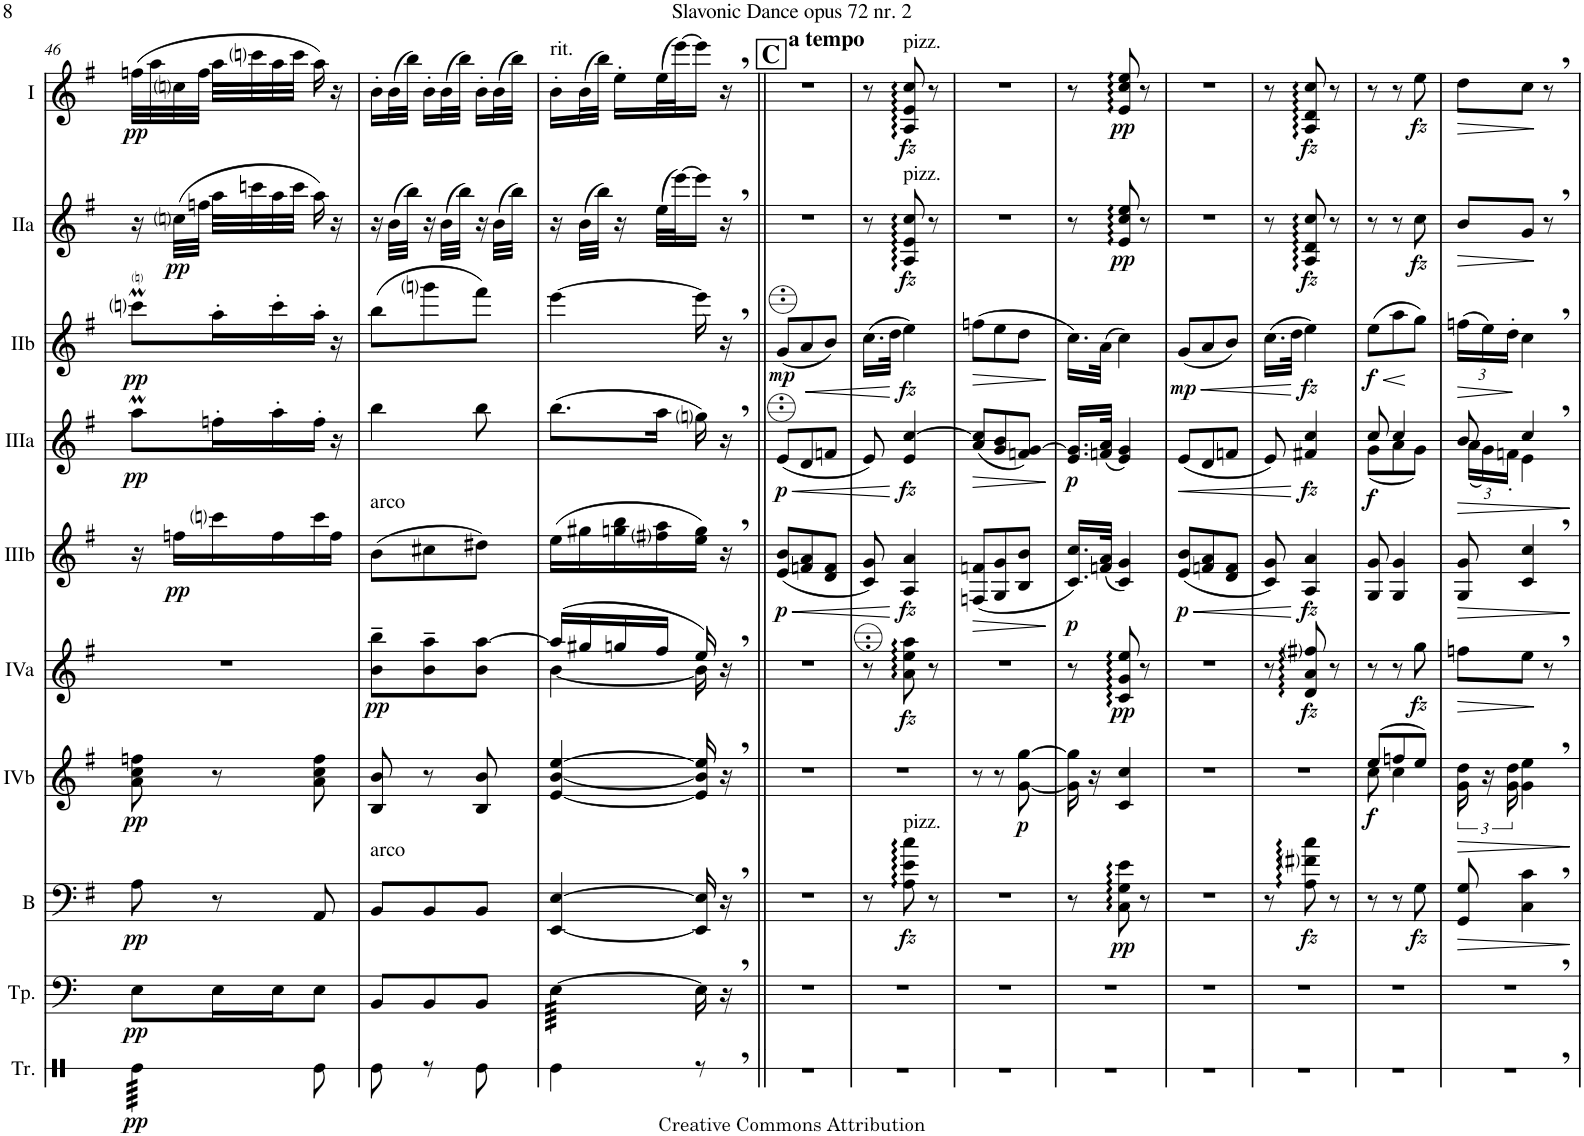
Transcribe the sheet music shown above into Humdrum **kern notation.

**kern	**dynam	**kern	**dynam	**kern	**dynam	**kern	**dynam	**kern	**dynam	**kern	**dynam	**kern	**dynam	**kern	**dynam	**kern	**dynam	**kern	**dynam
*part10	*part10	*part9	*part9	*part8	*part8	*part7	*part7	*part6	*part6	*part5	*part5	*part4	*part4	*part3	*part3	*part2	*part2	*part1	*part1
*staff10	*staff10	*staff9	*staff9	*staff8	*staff8	*staff7	*staff7	*staff6	*staff6	*staff5	*staff5	*staff4	*staff4	*staff3	*staff3	*staff2	*staff2	*staff1	*staff1
*I"Triangle	*	*I"Timpani	*	*I"Bass	*	*I"Acc. 4b	*	*I"Acc. 4a	*	*I"Acc. 3b	*	*I"Acc. 3a	*	*I"Acc. 2b	*	*I"Acc. 2a	*	*I"Acc. 1	*
*I'Tr.	*	*I'Tp.	*	*I'B	*	*	*	*	*	*	*	*	*	*	*	*	*	*	*
!!LO:PB:g=z
*clefX	*	*clefF4	*	*clefF4	*	*clefG2	*	*clefG2	*	*clefG2	*	*clefG2	*	*clefG2	*	*clefG2	*	*clefG2	*
*	*	*	*	*Trd7c12	*	*Trd7c12	*	*Trd7c12	*	*Trd7c12	*	*Trd7c12	*	*	*	*	*	*	*
*k[]	*	*k[f#]	*	*k[f#]	*	*k[f#]	*	*k[f#]	*	*k[f#]	*	*k[f#]	*	*k[f#]	*	*k[f#]	*	*k[f#]	*
*M3/8	*	*M3/8	*	*M3/8	*	*M3/8	*	*M3/8	*	*M3/8	*	*M3/8	*	*M3/8	*	*M3/8	*	*M3/8	*
=46	=46	=46	=46	=46	=46	=46	=46	=46	=46	=46	=46	=46	=46	=46	=46	=46	=46	=46	=46
!	!LO:DY:b	!	!LO:DY:b	!	!LO:DY:b	!	!LO:DY:b	!	!	!	!	!	!LO:DY:b	!	!LO:DY:b	!	!	!	!LO:DY:b
*tremolo	*	*	*	*	*	*	*	*	*	*	*	*	*	*	*	*	*	*	*
64Re\LLLL	pp	8E\L	pp	8A\	pp	8a\ 8cc\ 8ffn\	pp	4.r	.	16r	.	8aaM\L	pp	8ccniM\L	pp	16r	.	(32ffn\LLL	pp
64Re\	.	.	.	.	.	.	.	.	.	.	.	.	.	.	.	.	.	.	.
64Re\	.	.	.	.	.	.	.	.	.	.	.	.	.	.	.	.	.	32aa\	.
64Re\	.	.	.	.	.	.	.	.	.	.	.	.	.	.	.	.	.	.	.
!	!	!	!	!	!	!	!	!	!	!	!LO:DY:b	!	!	!	!	!	!LO:DY:b	!	!
64Re\	.	.	.	.	.	.	.	.	.	16ffn\LL	pp	.	.	.	.	(32ccni\LLL	pp	32ccni\	.
64Re\	.	.	.	.	.	.	.	.	.	.	.	.	.	.	.	.	.	.	.
64Re\	.	.	.	.	.	.	.	.	.	.	.	.	.	.	.	32ffn\JJJ	.	32ff\JJJ	.
64Re\	.	.	.	.	.	.	.	.	.	.	.	.	.	.	.	.	.	.	.
64Re\	.	16E\L	.	8r	.	8r	.	.	.	16cccni\	.	16ffn'\L	.	16a'\L	.	32aa\LLL	.	32aa\LLL	.
64Re\	.	.	.	.	.	.	.	.	.	.	.	.	.	.	.	.	.	.	.
64Re\	.	.	.	.	.	.	.	.	.	.	.	.	.	.	.	32cccn\	.	32cccni\	.
64Re\	.	.	.	.	.	.	.	.	.	.	.	.	.	.	.	.	.	.	.
64Re\	.	16E\J	.	.	.	.	.	.	.	16ff\	.	16aa'\	.	16cc'\	.	32aa\	.	32aa\	.
64Re\	.	.	.	.	.	.	.	.	.	.	.	.	.	.	.	.	.	.	.
64Re\	.	.	.	.	.	.	.	.	.	.	.	.	.	.	.	32ccc\JJJ	.	32ccc\JJJ	.
64Re\JJJJ	.	.	.	.	.	.	.	.	.	.	.	.	.	.	.	.	.	.	.
*Xtremolo	*	*	*	*	*	*	*	*	*	*	*	*	*	*	*	*	*	*	*
8Re\	.	8E\J	.	8AA/	.	8a\ 8cc\ 8ff\	.	.	.	16ccc\	.	16ff'\JJ	.	16a'\JJ	.	16aa\)	.	16aa\)	.
.	.	.	.	.	.	.	.	.	.	16ff\JJ	.	16r	.	16r	.	16r	.	16r	.
=47	=47	=47	=47	=47	=47	=47	=47	=47	=47	=47	=47	=47	=47	=47	=47	=47	=47	=47	=47
!	!	!	!	!	!	!	!	!	!	!LO:TX:a:t=arco	!	!	!	!	!	!	!	!	!
!	!	!	!	!LO:TX:a:t=arco	!	!	!	!	!	!	!	!	!	!	!	!	!	!	!
!	!	!	!	!	!	!	!	!	!LO:DY:b	!	!	!	!	!	!	!	!	!	!
8Re\	.	8BB/L	.	8BB/L	.	8B/ 8b/	.	8bb\~ 8bbb\~L	pp	(8b\L	.	4bb\	.	(8b\L	.	16r	.	16b'\LL	.
.	.	.	.	.	.	.	.	.	.	.	.	.	.	.	.	(32b\LLL	.	(32b\L	.
.	.	.	.	.	.	.	.	.	.	.	.	.	.	.	.	32bb\JJJ)	.	32bb\JJJ)	.
8r	.	8BB/	.	8BB/	.	8r	.	8bb\~ 8aaa\~	.	8cc#X\	.	.	.	8ggni\	.	16r	.	16b'\LL	.
.	.	.	.	.	.	.	.	.	.	.	.	.	.	.	.	(32b\LLL	.	(32b\L	.
.	.	.	.	.	.	.	.	.	.	.	.	.	.	.	.	32bb\JJJ)	.	32bb\JJJ)	.
8Re\	.	8BB/J	.	8BB/J	.	8B/ 8b/	.	8bb\ [8aaa\J	.	8dd#X\J)	.	8bb\	.	8ff#\J)	.	16r	.	16b'\LL	.
.	.	.	.	.	.	.	.	.	.	.	.	.	.	.	.	(32b\LLL	.	(32b\L	.
.	.	.	.	.	.	.	.	.	.	.	.	.	.	.	.	32bb\JJJ)	.	32bb\JJJ)	.
=48	=48	=48	=48	=48	=48	=48	=48	=48	=48	=48	=48	=48	=48	=48	=48	=48	=48	=48	=48
*	*	*	*	*	*	*	*	*^	*	*	*	*	*	*	*	*	*	*	*
!	!	!	!	!	!	!	!	!	!	!	!	!	!	!	!	!	!	!	!LO:TX:a:t=rit.	!
*	*	*tremolo	*	*	*	*	*	*	*	*	*	*	*	*	*	*	*	*	*	*
4Re\	.	[64E\LLLL	.	[4EE/ [4E/	.	[4e/ [4b/ [4ee/	.	(16aaa/LL]	[4bb\	.	(16ee\LL	.	(8.bb\L	.	[4ee\	.	16r	.	16b'\LL	.
.	.	64E\	.	.	.	.	.	.	.	.	.	.	.	.	.	.	.	.	.	.
.	.	64E\	.	.	.	.	.	.	.	.	.	.	.	.	.	.	.	.	.	.
.	.	64E\	.	.	.	.	.	.	.	.	.	.	.	.	.	.	.	.	.	.
.	.	64E\	.	.	.	.	.	16ggg#X/	.	.	16gg#X\	.	.	.	.	.	(32b\LLL	.	(32b\L	.
.	.	64E\	.	.	.	.	.	.	.	.	.	.	.	.	.	.	.	.	.	.
.	.	64E\	.	.	.	.	.	.	.	.	.	.	.	.	.	.	32bb\JJJ)	.	32bb\JJJ)	.
.	.	64E\	.	.	.	.	.	.	.	.	.	.	.	.	.	.	.	.	.	.
.	.	64E\	.	.	.	.	.	16gggn/	.	.	16ggn\ 16bb\	.	.	.	.	.	16r	.	16ee'\LL	.
.	.	64E\	.	.	.	.	.	.	.	.	.	.	.	.	.	.	.	.	.	.
.	.	64E\	.	.	.	.	.	.	.	.	.	.	.	.	.	.	.	.	.	.
.	.	64E\	.	.	.	.	.	.	.	.	.	.	.	.	.	.	.	.	.	.
.	.	64E\	.	.	.	.	.	16fff#/JJ	.	.	16ff#i\ 16aa\	.	16aa\Jk	.	.	.	(32ee\LLL	.	(32ee\L	.
.	.	64E\	.	.	.	.	.	.	.	.	.	.	.	.	.	.	.	.	.	.
.	.	64E\	.	.	.	.	.	.	.	.	.	.	.	.	.	.	[32eee\J)	.	[32eee\J)	.
.	.	64E\JJJJ	.	.	.	.	.	.	.	.	.	.	.	.	.	.	.	.	.	.
*	*	*Xtremolo	*	*	*	*	*	*	*	*	*	*	*	*	*	*	*	*	*	*
8r	.	16E\]	.	16EE/] 16E/]	.	16e/] 16b/] 16ee/]	.	16eee/)	16bb\]	.	16ee\ 16gg\JJ)	.	16ggni\)	.	16ee\]	.	16eee\JJ]	.	16eee\JJ]	.
.	.	16r	.	16r	.	16r	.	16r	16ryy	.	16r	.	16r	.	16r	.	16r	.	16r	.
=49||	=49||	=49||	=49||	=49||	=49||	=49||	=49||	=49||	=49||	=49||	=49||	=49||	=49||	=49||	=49||	=49||	=49||	=49||	=49||	=49||
!!LO:REH:place=s1:a:B:cj:fs=14:t=C
!	!	!	!	!	!	!	!	!	!	!	!	!	!	!	!	!	!	!	!LO:TX:a:B:t=a tempo	!
!	!	!	!	!	!	!	!	!	!	!	!	!LO:HP:b	!	!LO:HP:b	!	!	!	!	!	!
!	!	!	!	!	!	!	!	!	!	!	!	!LO:DY:n=1:b	!	!LO:DY:n=1:b	!	!LO:DY:b	!	!	!	!
*	*	*	*	*	*	*	*	*v	*v	*	*	*	*	*	*	*	*	*	*	*
4.r	.	4.r	.	4.r	.	4.r	.	4.r	.	(8e/ 8b/L	< p	(8ee/L	< p	(8g/L	mp	4.r	.	4.r	.
!	!	!	!	!	!	!	!	!	!	!	!	!	!	!	!LO:HP:b	!	!	!	!
.	.	.	.	.	.	.	.	.	.	8fn/ 8a/	.	8dd/	.	8a/	<	.	.	.	.
.	.	.	.	.	.	.	.	.	.	8d/ 8f/J	.	8ffn/J	.	8b/J)	.	.	.	.	.
=50	=50	=50	=50	=50	=50	=50	=50	=50	=50	=50	=50	=50	=50	=50	=50	=50	=50	=50	=50
4.r	.	4.r	.	8r	.	4.r	.	8r	.	8c/ 8g/)	.	8ee/)	.	(16.cc\LL	.	8r	.	8r	.
.	.	.	.	.	.	.	.	.	.	.	.	.	.	32dd\JJk	.	.	.	.	.
!	!	!	!	!	!	!	!	!	!	!	!	!	!	!	!	!	!	!LO:TX:a:t=pizz.	!
!	!	!	!	!	!	!	!	!	!	!	!	!	!	!	!	!LO:TX:a:t=pizz.	!	!	!
!	!	!	!	!LO:TX:a:t=pizz.	!	!	!	!	!	!	!	!	!	!	!	!	!	!	!
!	!	!	!	!	!LO:DY:b	!	!	!	!LO:DY:b	!	!LO:DY:n=1:b	!	!LO:DY:n=1:b	!	!LO:DY:n=1:b	!	!LO:DY:b	!	!LO:DY:b
.	.	.	.	8A\ 8e\ 8cc\	fz	.	.	8a\ 8ee\ 8aa\	fz	4A/ 4a/	[ fz	4ee/ [4ccc/	[ fz	4ee\)	[ fz	8A/ 8e/ 8cc/	fz	8A/ 8e/ 8cc/	fz
.	.	.	.	8r	.	.	.	8r	.	.	.	.	.	.	.	8r	.	8r	.
=51	=51	=51	=51	=51	=51	=51	=51	=51	=51	=51	=51	=51	=51	=51	=51	=51	=51	=51	=51
!	!	!	!	!	!	!	!	!	!	!	!LO:HP:b	!	!LO:HP:b	!	!LO:HP:b	!	!	!	!
4.r	.	4.r	.	4.r	.	8r	.	4.r	.	(8Fn/ 8fn/L	>	(8aa/ 8ccc/]L	>	(8ffn\L	>	4.r	.	4.r	.
.	.	.	.	.	.	8r	.	.	.	8G/ 8g/	.	8gg/ 8bb/	.	8ee\	.	.	.	.	.
!	!	!	!	!	!	!	!LO:DY:b	!	!	!	!	!	!	!	!	!	!	!	!
.	.	.	.	.	.	[8g\ [8gg\	p	.	.	8B/ 8b/J	.	8ffn/ [8gg/J)	.	8dd\J	.	.	.	.	.
.	.	.	.	.	.	.	.	.	.	.	]	.	]	.	]	.	.	.	.
=52	=52	=52	=52	=52	=52	=52	=52	=52	=52	=52	=52	=52	=52	=52	=52	=52	=52	=52	=52
!	!	!	!	!	!	!	!	!	!	!	!LO:DY:b	!	!LO:DY:b	!	!	!	!	!	!
4.r	.	4.r	.	8r	.	16g\] 16gg\]	.	8r	.	16.c/ 16.cc/LL)	p	16.ee/ 16.gg/]LL	p	16.cc\LL)	.	8r	.	8r	.
.	.	.	.	.	.	16r	.	.	.	.	.	.	.	.	.	.	.	.	.
.	.	.	.	.	.	.	.	.	.	(32fn/ 32a/JJk	.	(32ffn/ 32aa/JJk	.	(32a\JJk	.	.	.	.	.
!	!	!	!	!	!LO:DY:b	!	!	!	!LO:DY:b	!	!	!	!	!	!	!	!LO:DY:b	!	!LO:DY:b
.	.	.	.	8C\ 8G\ 8e\	pp	4c/ 4cc/	.	8c/ 8g/ 8ee/	pp	4c/ 4g/)	.	4ee/ 4gg/)	.	4cc\)	.	8e/ 8cc/ 8ee/	pp	8e/ 8cc/ 8ee/	pp
.	.	.	.	8r	.	.	.	8r	.	.	.	.	.	.	.	8r	.	8r	.
=53	=53	=53	=53	=53	=53	=53	=53	=53	=53	=53	=53	=53	=53	=53	=53	=53	=53	=53	=53
!	!	!	!	!	!	!	!	!	!	!	!LO:HP:b	!	!LO:HP:b	!	!LO:HP:b	!	!	!	!
!	!	!	!	!	!	!	!	!	!	!	!LO:DY:n=1:b	!	!	!	!LO:DY:n=1:b	!	!	!	!
4.r	.	4.r	.	4.r	.	4.r	.	4.r	.	(8e/ 8b/L	< p	(8ee/L	<	(8g/L	< mp	4.r	.	4.r	.
.	.	.	.	.	.	.	.	.	.	8fn/ 8a/	.	8dd/	.	8a/	.	.	.	.	.
.	.	.	.	.	.	.	.	.	.	8d/ 8f/J	.	8ffn/J	.	8b/J)	.	.	.	.	.
=54	=54	=54	=54	=54	=54	=54	=54	=54	=54	=54	=54	=54	=54	=54	=54	=54	=54	=54	=54
4.r	.	4.r	.	8r	.	4.r	.	8r	.	8c/ 8g/)	.	8ee/)	.	(16.cc\LL	.	8r	.	8r	.
.	.	.	.	.	.	.	.	.	.	.	.	.	.	32dd\JJk	.	.	.	.	.
!	!	!	!	!	!LO:DY:b	!	!	!	!LO:DY:b	!	!LO:DY:n=1:b	!	!LO:DY:n=1:b	!	!LO:DY:n=1:b	!	!LO:DY:b	!	!LO:DY:b
.	.	.	.	8A\ 8f#i\ 8cc\	fz	.	.	8d/ 8a/ 8ff#i/	fz	4A/ 4a/	[ fz	4ff#X/ 4ccc/	[ fz	4ee\)	[ fz	8A/ 8d/ 8cc/	fz	8A/ 8d/ 8cc/	fz
.	.	.	.	8r	.	.	.	8r	.	.	.	.	.	.	.	8r	.	8r	.
=55	=55	=55	=55	=55	=55	=55	=55	=55	=55	=55	=55	=55	=55	=55	=55	=55	=55	=55	=55
*	*	*	*	*	*	*^	*	*	*	*	*	*^	*	*	*	*	*	*	*
!	!	!	!	!	!	!	!	!LO:DY:b	!	!	!	!	!	!	!LO:DY:b	!	!LO:HP:b	!	!	!	!
!	!	!	!	!	!	!	!	!	!	!	!	!	!	!	!	!	!LO:DY:n=1:b	!	!	!	!
4.r	.	4.r	.	8r	.	(8ee/L	8cc\	f	8r	.	8G/ 8g/	.	8ccc/	(8gg\L	f	(8ee\L	< f	8r	.	8r	.
.	.	.	.	8r	.	8ffn/	4cc\	.	8r	.	4G/ 4g/	.	4ccc/	8aa\	.	8aa\	.	8r	.	8r	.
!	!	!	!	!	!LO:DY:b	!	!	!	!	!LO:DY:b	!	!	!	!	!	!	!	!	!LO:DY:b	!	!LO:DY:b
.	.	.	.	8G\	fz	8ee/J)	.	.	8gg\	fz	.	.	.	8gg\J)	.	8gg\J)	[	8cc\	fz	8ee\	fz
*	*	*	*	*	*	*v	*v	*	*	*	*	*	*	*	*	*	*	*	*	*	*
=56	=56	=56	=56	=56	=56	=56	=56	=56	=56	=56	=56	=56	=56	=56	=56	=56	=56	=56	=56	=56
!	!	!	!	!	!LO:HP:b	!	!LO:HP:b	!	!LO:HP:b	!	!LO:HP:b	!	!	!LO:HP:b	!	!	!	!	!	!
*	*	*	*	*	*	*	*	*	*	*	*	*	*Xbrackettup	*	*Xbrackettup	*	*	*	*	*
!	!	!	!	!	!	!	!	!	!	!	!	!	!	!	!	!LO:HP:b	!	!LO:HP:b	!	!LO:HP:b
4.r	.	4.r	.	8GG/ 8G/	>	24g\ 24dd\	>	8ffn\L	>	8G/ 8g/	>	8bb/	(24aa\LL	>	(24ffn\LL	>	8b/L	>	8dd\L	>
.	.	.	.	.	.	24r	.	.	.	.	.	.	24gg\)	.	24ee\)	.	.	.	.	.
.	.	.	.	.	.	24g\ 24dd\	.	.	.	.	.	.	24ffn'\JJ	.	24dd'\JJ	.	.	.	.	.
.	.	.	.	4C\, 4c\,	.	4g\, 4ee\,	.	8ee\J	.	4c/, 4cc/,	.	4ccc,/	4ee\	.	4cc,\	]	8g/J	.	8cc\J	.
.	.	.	.	.	.	.	.	8r	]	.	.	.	.	.	.	.	8r	]	8r	]
*	*	*	*	*	*	*	*	*	*	*	*	*v	*v	*	*	*	*	*	*	*
.	.	.	.	.	]	.	]	.	.	.	]	.	]	.	.	.	.	.	.
=	=	=	=	=	=	=	=	=	=	=	=	=	=	=	=	=	=	=	=
*-	*-	*-	*-	*-	*-	*-	*-	*-	*-	*-	*-	*-	*-	*-	*-	*-	*-	*-	*-
